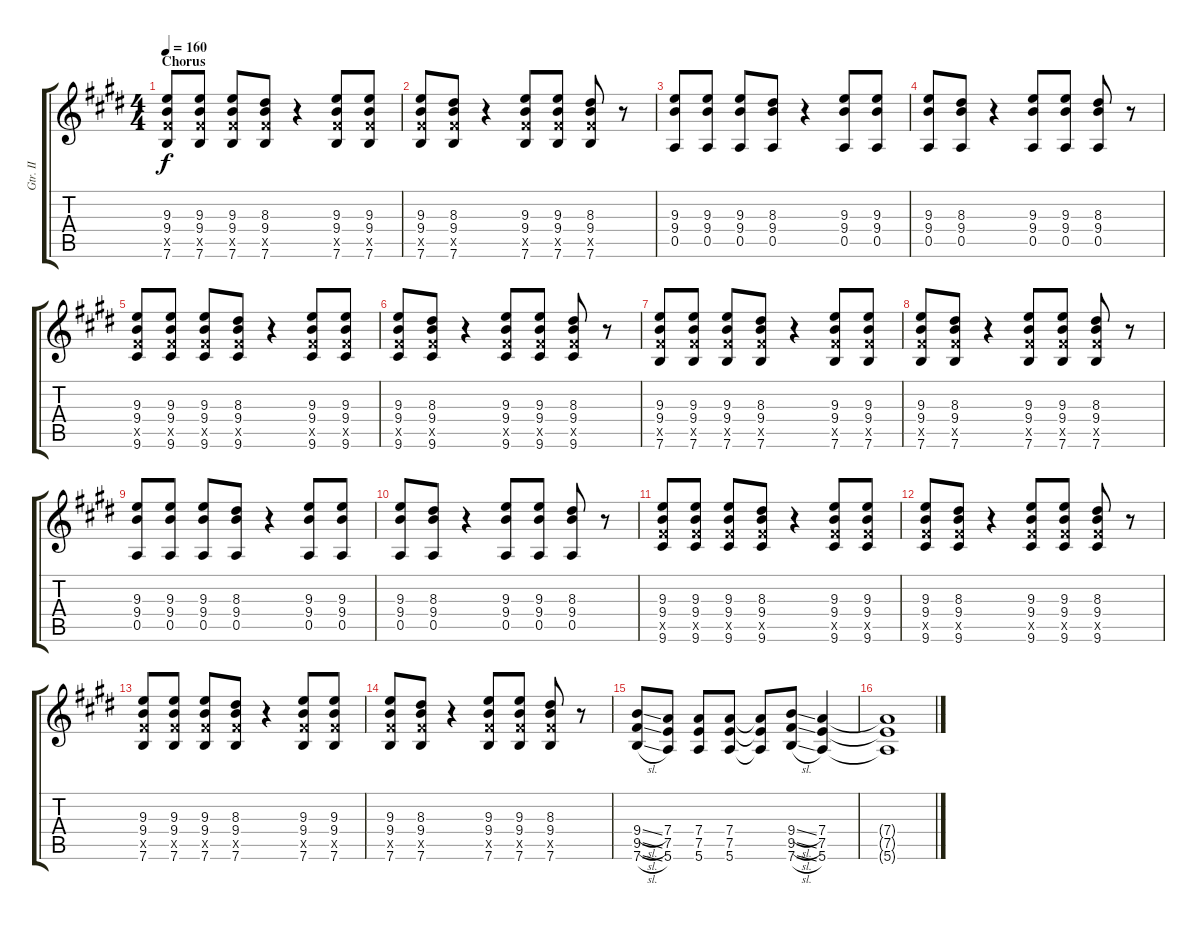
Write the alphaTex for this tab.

\track ("Gtr. II" "Gtr. II") {instrument distortionguitar}
\staff {score tabs}
\tuning (E4 B3 G3 D3 A2 E2) {hide}
\ts (4 4)
\section ("" "Chorus")
\tempo 160
\clef g2
\ks e
(9.3 9.4 9.5{x} 7.6).8{dy f} (9.3 9.4 9.5{x} 7.6).8 (9.3 9.4 9.5{x} 7.6).8 (8.3 9.4 9.5{x} 7.6).8 r.4 (9.3 9.4 9.5{x} 7.6).8 (9.3 9.4 9.5{x} 7.6).8 |
(9.3 9.4 9.5{x} 7.6).8 (8.3 9.4 9.5{x} 7.6).8 r.4 (9.3 9.4 9.5{x} 7.6).8 (9.3 9.4 9.5{x} 7.6).8 (8.3 9.4 9.5{x} 7.6).8 r.8 |
(9.3 9.4 0.5).8 (9.3 9.4 0.5).8 (9.3 9.4 0.5).8 (8.3 9.4 0.5).8 r.4 (9.3 9.4 0.5).8 (9.3 9.4 0.5).8 |
(9.3 9.4 0.5).8 (8.3 9.4 0.5).8 r.4 (9.3 9.4 0.5).8 (9.3 9.4 0.5).8 (8.3 9.4 0.5).8 r.8 |
(9.3 9.4 9.5{x} 9.6).8 (9.3 9.4 9.5{x} 9.6).8 (9.3 9.4 9.5{x} 9.6).8 (8.3 9.4 9.5{x} 9.6).8 r.4 (9.3 9.4 9.5{x} 9.6).8 (9.3 9.4 9.5{x} 9.6).8 |
(9.3 9.4 9.5{x} 9.6).8 (8.3 9.4 9.5{x} 9.6).8 r.4 (9.3 9.4 9.5{x} 9.6).8 (9.3 9.4 9.5{x} 9.6).8 (8.3 9.4 9.5{x} 9.6).8 r.8 |
(9.3 9.4 9.5{x} 7.6).8 (9.3 9.4 9.5{x} 7.6).8 (9.3 9.4 9.5{x} 7.6).8 (8.3 9.4 9.5{x} 7.6).8 r.4 (9.3 9.4 9.5{x} 7.6).8 (9.3 9.4 9.5{x} 7.6).8 |
(9.3 9.4 9.5{x} 7.6).8 (8.3 9.4 9.5{x} 7.6).8 r.4 (9.3 9.4 9.5{x} 7.6).8 (9.3 9.4 9.5{x} 7.6).8 (8.3 9.4 9.5{x} 7.6).8 r.8 |
(9.3 9.4 0.5).8 (9.3 9.4 0.5).8 (9.3 9.4 0.5).8 (8.3 9.4 0.5).8 r.4 (9.3 9.4 0.5).8 (9.3 9.4 0.5).8 |
(9.3 9.4 0.5).8 (8.3 9.4 0.5).8 r.4 (9.3 9.4 0.5).8 (9.3 9.4 0.5).8 (8.3 9.4 0.5).8 r.8 |
(9.3 9.4 9.5{x} 9.6).8 (9.3 9.4 9.5{x} 9.6).8 (9.3 9.4 9.5{x} 9.6).8 (8.3 9.4 9.5{x} 9.6).8 r.4 (9.3 9.4 9.5{x} 9.6).8 (9.3 9.4 9.5{x} 9.6).8 |
(9.3 9.4 9.5{x} 9.6).8 (8.3 9.4 9.5{x} 9.6).8 r.4 (9.3 9.4 9.5{x} 9.6).8 (9.3 9.4 9.5{x} 9.6).8 (8.3 9.4 9.5{x} 9.6).8 r.8 |
(9.3 9.4 9.5{x} 7.6).8 (9.3 9.4 9.5{x} 7.6).8 (9.3 9.4 9.5{x} 7.6).8 (8.3 9.4 9.5{x} 7.6).8 r.4 (9.3 9.4 9.5{x} 7.6).8 (9.3 9.4 9.5{x} 7.6).8 |
(9.3 9.4 9.5{x} 7.6).8 (8.3 9.4 9.5{x} 7.6).8 r.4 (9.3 9.4 9.5{x} 7.6).8 (9.3 9.4 9.5{x} 7.6).8 (8.3 9.4 9.5{x} 7.6).8 r.8 |
(9.4{sl} 9.5{sl} 7.6{sl}).8 (7.4 7.5 5.6).8 (7.4 7.5 5.6).8 (7.4 7.5 5.6).8 (7.4{t} 7.5{t} 5.6{t}).8 (9.4{sl} 9.5{sl} 7.6{sl}).8 (7.4 7.5 5.6).4 |
(7.4{t} 7.5{t} 5.6{t}).1
